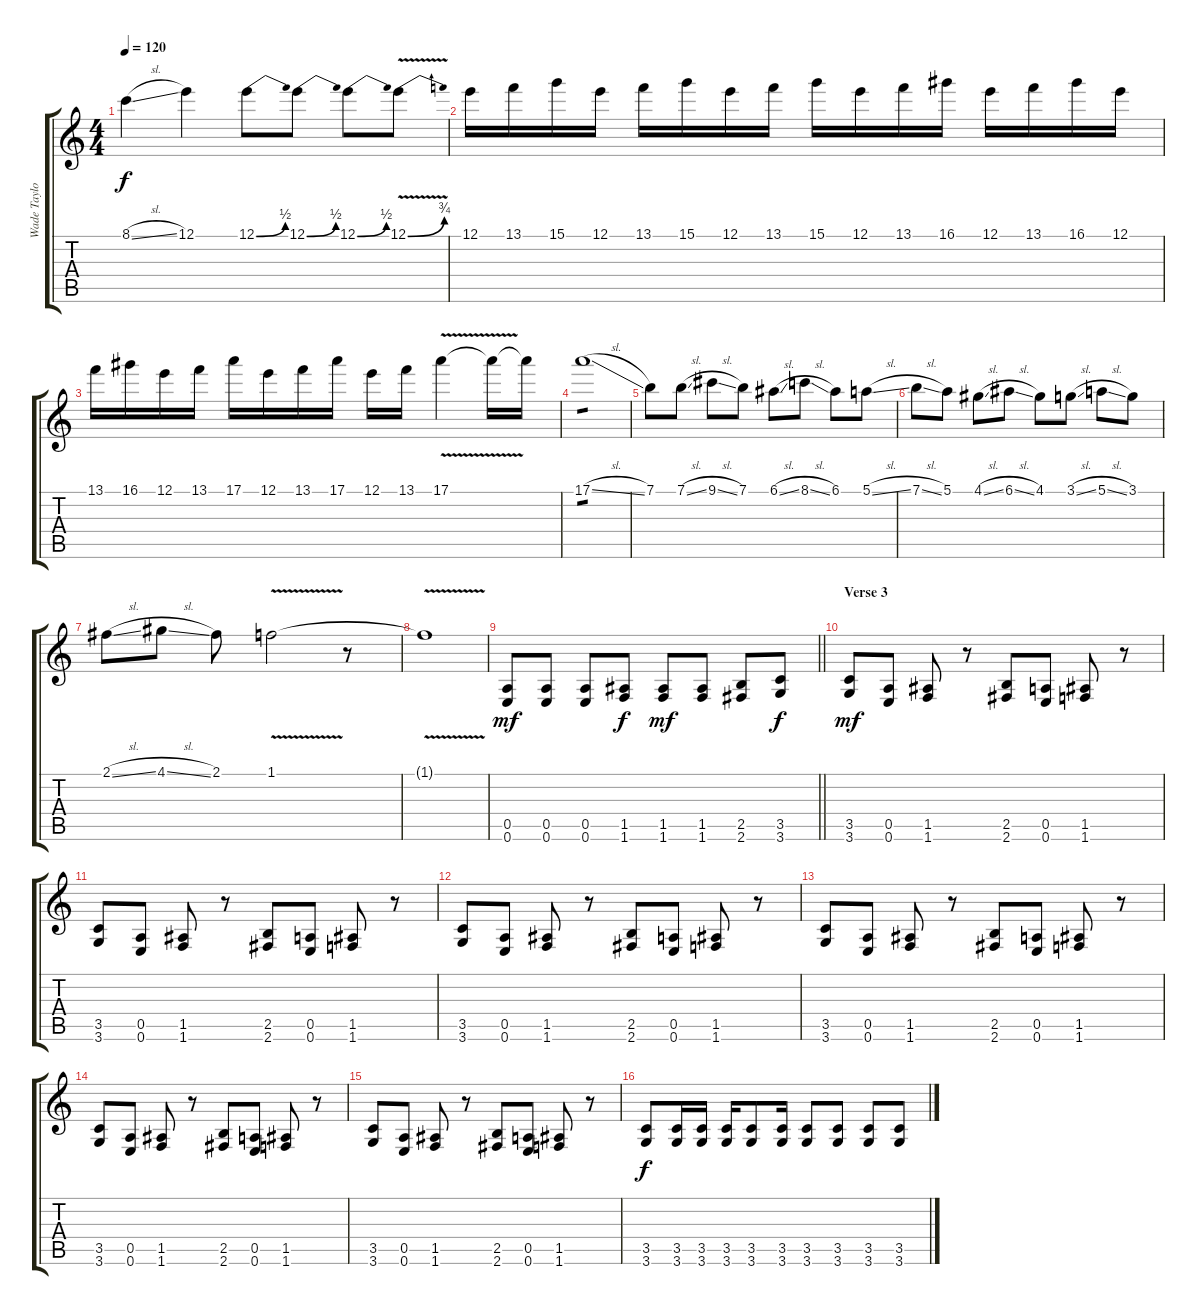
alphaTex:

\track ("Wade Taylor" "Wade Taylo") {instrument overdrivenguitar}
\staff {score tabs}
\tuning (E4 B3 G3 D3 A2 E2) {hide}
\ts (4 4)
\tempo 120
\clef g2
\ks c
8.1{sl}.4{dy f} 12.1.4 12.1{be (bend 0 0 60 2)}.8 12.1{be (bend 0 0 60 2)}.8 12.1{be (bend 0 0 60 2)}.8 12.1{be (bend 0 0 60 3) v}.8 |
12.1.16 13.1.16 15.1.16 12.1.16 13.1.16 15.1.16 12.1.16 13.1.16 15.1.16 12.1.16 13.1.16 16.1.16 12.1.16 13.1.16 16.1.16 12.1.16 |
13.1.16 16.1.16 12.1.16 13.1.16 17.1.16 12.1.16 13.1.16 17.1.16 12.1.16 13.1.16 17.1{v}.4 17.1{t}.16 17.1{t}.16 |
17.1{sl}.1{tp 1} |
7.1.8 7.1{sl}.8 9.1{sl}.8 7.1.8 6.1{sl}.8 8.1{sl}.8 6.1.8 5.1{sl}.8 |
7.1{sl}.8 5.1.8 4.1{sl}.8 6.1{sl}.8 4.1.8 3.1{sl}.8 5.1{sl}.8 3.1.8 |
2.1{sl}.8 4.1{sl}.8 2.1.8 1.1{v}.2 r.8 |
1.1{t}.1 |
\barLineRight lightlight
(0.5 0.6).8{dy mf} (0.5 0.6).8 (0.5 0.6).8 (1.5 1.6).8{dy f} (1.5 1.6).8{dy mf} (1.5 1.6).8 (2.5 2.6).8 (3.5 3.6).8{dy f} |
\section ("" "Verse 3")
(3.5 3.6).8{dy mf} (0.5 0.6).8 (1.5 1.6).8 r.8 (2.5 2.6).8 (0.5 0.6).8 (1.5 1.6).8 r.8 |
(3.5 3.6).8 (0.5 0.6).8 (1.5 1.6).8 r.8 (2.5 2.6).8 (0.5 0.6).8 (1.5 1.6).8 r.8 |
(3.5 3.6).8 (0.5 0.6).8 (1.5 1.6).8 r.8 (2.5 2.6).8 (0.5 0.6).8 (1.5 1.6).8 r.8 |
(3.5 3.6).8 (0.5 0.6).8 (1.5 1.6).8 r.8 (2.5 2.6).8 (0.5 0.6).8 (1.5 1.6).8 r.8 |
(3.5 3.6).8 (0.5 0.6).8 (1.5 1.6).8 r.8 (2.5 2.6).8 (0.5 0.6).8 (1.5 1.6).8 r.8 |
(3.5 3.6).8 (0.5 0.6).8 (1.5 1.6).8 r.8 (2.5 2.6).8 (0.5 0.6).8 (1.5 1.6).8 r.8 |
(3.5 3.6).8{dy f} (3.5 3.6).16 (3.5 3.6).16 (3.5 3.6).16 (3.5 3.6).8 (3.5 3.6).16 (3.5 3.6).8 (3.5 3.6).8 (3.5 3.6).8 (3.5 3.6).8
